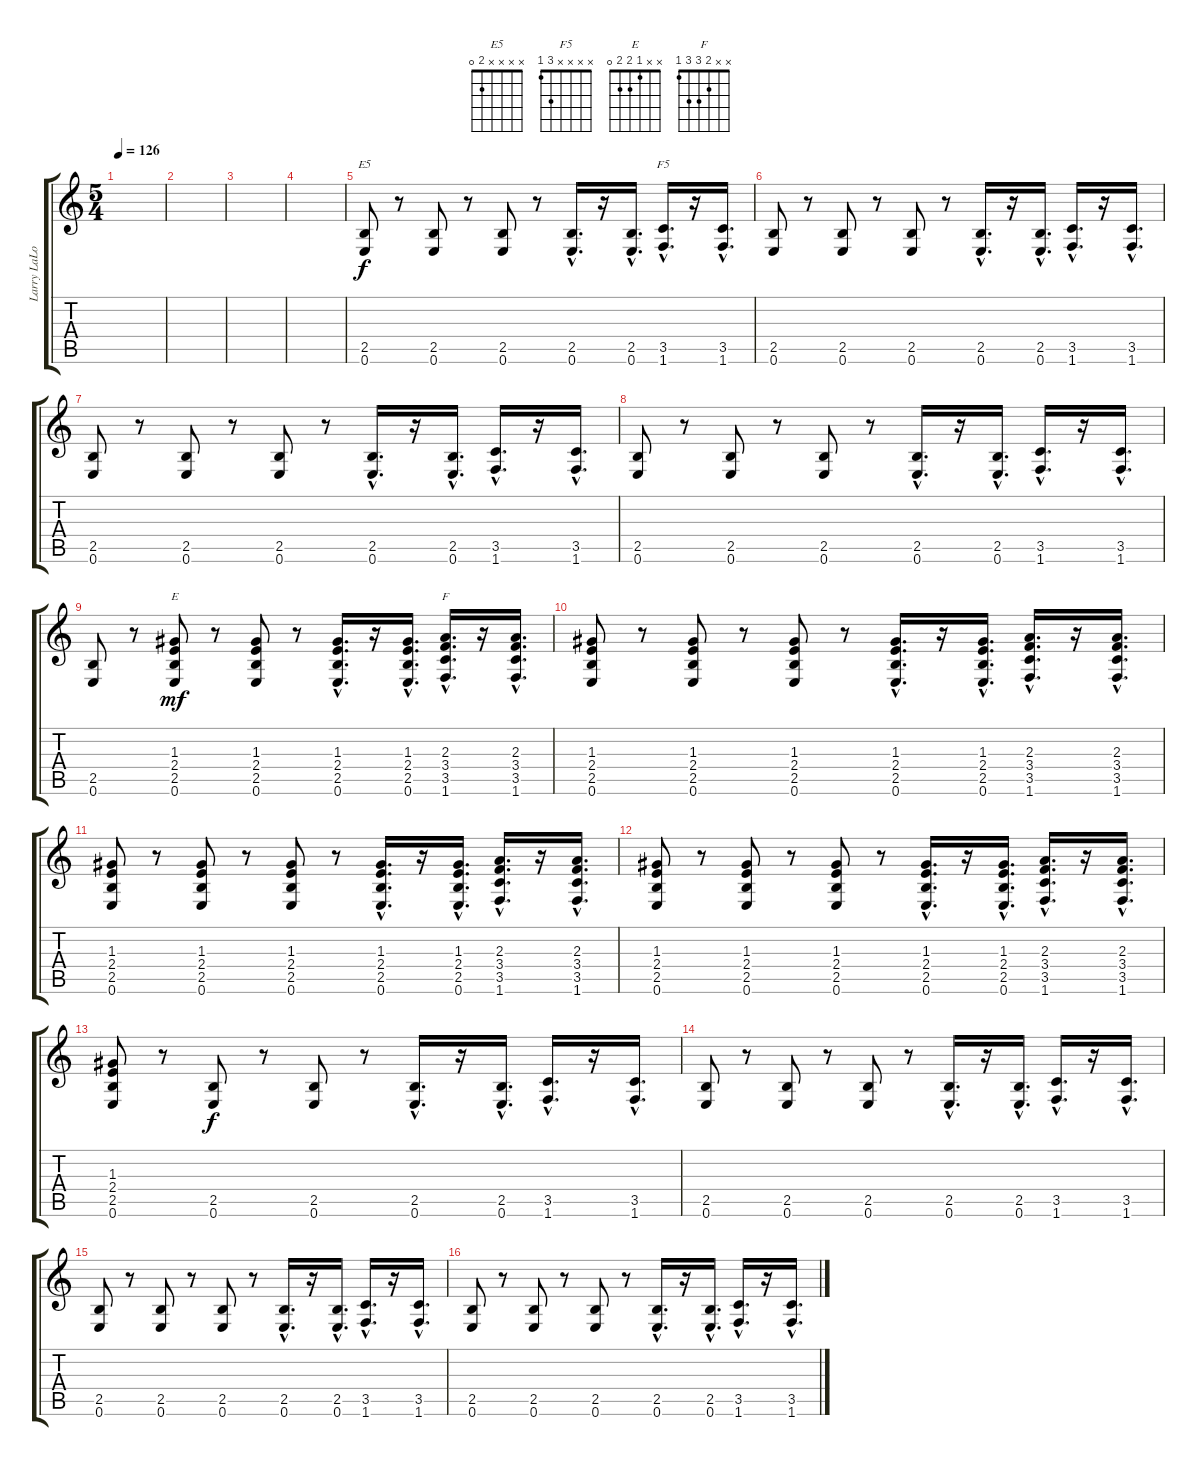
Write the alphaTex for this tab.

\track ("Larry LaLonde / Rythmic Guitar" "Larry LaLo") {instrument distortionguitar}
\staff {score tabs}
\tuning (E4 B3 G3 D3 A2 E2) {hide}
\chord ("E5" x x x x 2 0)
\chord ("F5" x x x x 3 1)
\chord ("E" x x 1 2 2 0)
\chord ("F" x x 2 3 3 1)
\ts (5 4)
\tempo 126
\clef g2
\ks c
|
|
|
|
(2.5 0.6).8{ch "E5"} r.8 (2.5 0.6).8 r.8 (2.5 0.6).8 r.8 (2.5{hac} 0.6{hac}).16{d} r.16 (2.5{hac} 0.6{hac}).16{d} (3.5{hac} 1.6{hac}).16{d ch "F5"} r.16 (3.5{hac} 1.6{hac}).16{d} |
(2.5 0.6).8 r.8 (2.5 0.6).8 r.8 (2.5 0.6).8 r.8 (2.5{hac} 0.6{hac}).16{d} r.16 (2.5{hac} 0.6{hac}).16{d} (3.5{hac} 1.6{hac}).16{d} r.16 (3.5{hac} 1.6{hac}).16{d} |
(2.5 0.6).8 r.8 (2.5 0.6).8 r.8 (2.5 0.6).8 r.8 (2.5{hac} 0.6{hac}).16{d} r.16 (2.5{hac} 0.6{hac}).16{d} (3.5{hac} 1.6{hac}).16{d} r.16 (3.5{hac} 1.6{hac}).16{d} |
(2.5 0.6).8 r.8 (2.5 0.6).8 r.8 (2.5 0.6).8 r.8 (2.5{hac} 0.6{hac}).16{d} r.16 (2.5{hac} 0.6{hac}).16{d} (3.5{hac} 1.6{hac}).16{d} r.16 (3.5{hac} 1.6{hac}).16{d} |
(2.5 0.6).8 r.8 (1.3 2.4 2.5 0.6).8{ch "E" dy mf} r.8 (1.3 2.4 2.5 0.6).8 r.8 (1.3{hac} 2.4{hac} 2.5{hac} 0.6{hac}).16{d} r.16 (1.3{hac} 2.4{hac} 2.5{hac} 0.6{hac}).16{d} (2.3{hac} 3.4{hac} 3.5{hac} 1.6{hac}).16{d ch "F"} r.16 (2.3{hac} 3.4{hac} 3.5{hac} 1.6{hac}).16{d} |
(1.3 2.4 2.5 0.6).8 r.8 (1.3 2.4 2.5 0.6).8 r.8 (1.3 2.4 2.5 0.6).8 r.8 (1.3{hac} 2.4{hac} 2.5{hac} 0.6{hac}).16{d} r.16 (1.3{hac} 2.4{hac} 2.5{hac} 0.6{hac}).16{d} (2.3{hac} 3.4{hac} 3.5{hac} 1.6{hac}).16{d} r.16 (2.3{hac} 3.4{hac} 3.5{hac} 1.6{hac}).16{d} |
(1.3 2.4 2.5 0.6).8 r.8 (1.3 2.4 2.5 0.6).8 r.8 (1.3 2.4 2.5 0.6).8 r.8 (1.3{hac} 2.4{hac} 2.5{hac} 0.6{hac}).16{d} r.16 (1.3{hac} 2.4{hac} 2.5{hac} 0.6{hac}).16{d} (2.3{hac} 3.4{hac} 3.5{hac} 1.6{hac}).16{d} r.16 (2.3{hac} 3.4{hac} 3.5{hac} 1.6{hac}).16{d} |
(1.3 2.4 2.5 0.6).8 r.8 (1.3 2.4 2.5 0.6).8 r.8 (1.3 2.4 2.5 0.6).8 r.8 (1.3{hac} 2.4{hac} 2.5{hac} 0.6{hac}).16{d} r.16 (1.3{hac} 2.4{hac} 2.5{hac} 0.6{hac}).16{d} (2.3{hac} 3.4{hac} 3.5{hac} 1.6{hac}).16{d} r.16 (2.3{hac} 3.4{hac} 3.5{hac} 1.6{hac}).16{d} |
(1.3 2.4 2.5 0.6).8 r.8 (2.5 0.6).8{dy f} r.8 (2.5 0.6).8 r.8 (2.5{hac} 0.6{hac}).16{d} r.16 (2.5{hac} 0.6{hac}).16{d} (3.5{hac} 1.6{hac}).16{d} r.16 (3.5{hac} 1.6{hac}).16{d} |
(2.5 0.6).8 r.8 (2.5 0.6).8 r.8 (2.5 0.6).8 r.8 (2.5{hac} 0.6{hac}).16{d} r.16 (2.5{hac} 0.6{hac}).16{d} (3.5{hac} 1.6{hac}).16{d} r.16 (3.5{hac} 1.6{hac}).16{d} |
(2.5 0.6).8 r.8 (2.5 0.6).8 r.8 (2.5 0.6).8 r.8 (2.5{hac} 0.6{hac}).16{d} r.16 (2.5{hac} 0.6{hac}).16{d} (3.5{hac} 1.6{hac}).16{d} r.16 (3.5{hac} 1.6{hac}).16{d} |
(2.5 0.6).8 r.8 (2.5 0.6).8 r.8 (2.5 0.6).8 r.8 (2.5{hac} 0.6{hac}).16{d} r.16 (2.5{hac} 0.6{hac}).16{d} (3.5{hac} 1.6{hac}).16{d} r.16 (3.5{hac} 1.6{hac}).16{d}
